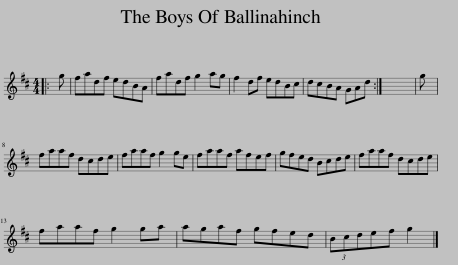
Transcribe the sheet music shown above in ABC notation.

X:1
L:1/8
M:4/4
I:linebreak $
K:D
V:1 treble
V:1
|: g | fadf edBA | fadf g2 ag | f2 df edBc | dcBA GAd :| %5
 x8 | g |$ faaf dcde | faaf g2 ge | faaf afef | %10
 gfed Bcde | faaf dcde |$ faaf g2 ga | agaf gfed | (3Bcdef g2 |] %15
